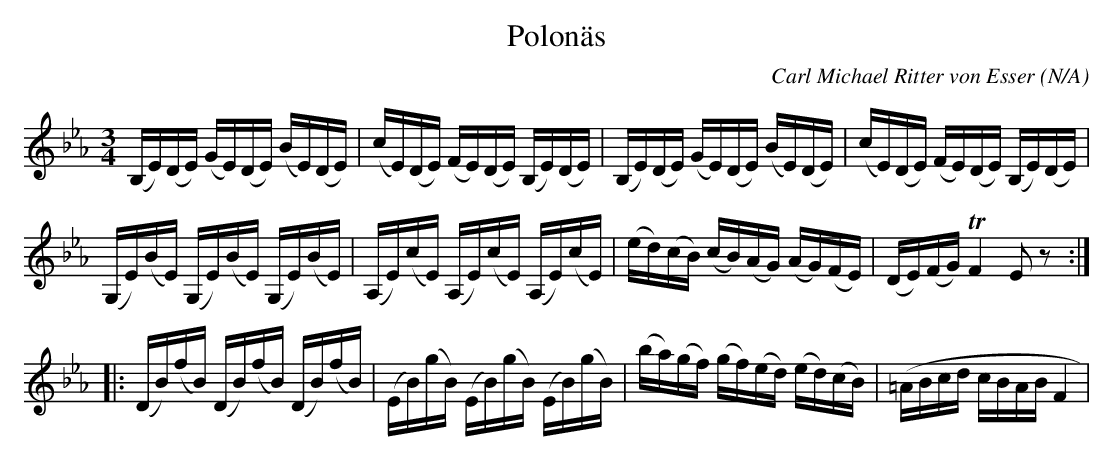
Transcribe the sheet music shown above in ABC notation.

X:1
T:Polonäs
C:Carl Michael Ritter von Esser
O:N/A
M:3/4
L:1/16
K:Eb
 (B,E)(DE) (GE)(DE) (BE)(DE) |(cE)(DE) (FE)(DE) (B,E)(DE) | (B,E)(DE) (GE)(DE) (BE)(DE) |(cE)(DE) (FE)(DE) (B,E)(DE)|
(G,E)(BE) (G,E)(BE) (G,E)(BE)| (A,E)(cE) (A,E)(cE) (A,E)(cE)| (ed)(cB) (cB)(AG) (AG)(FE)| (DE)(FG)TF4 E2z2  :|
|:(DB)(fB) (DB)(fB) (DB)(fB)| (EB)(gB) (EB)(gB) (EB)(gB)|(ba)(gf) (gf)(ed) (ed)(cB)| (=ABcd cBAB F4|
